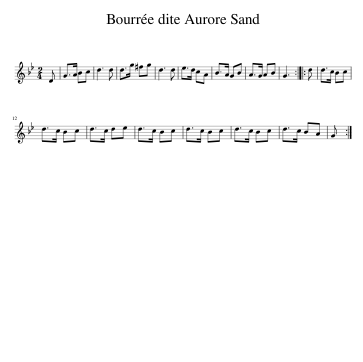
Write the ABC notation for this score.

X:1
L:1/8
M:2/4
I:linebreak $
K:Gmin
V:1 treble
V:1
 D | G>A Bc | d3 d | d>g ^fg | d3 d | %5
 e>d cA | B>A GB | A>G AB | G3 :: d | %10
 d>c Bc |$ d>c Bc | d>c de | d>c Bc | d>c Bc | %15
 d>c Bc | d>c BA | G :| %18
